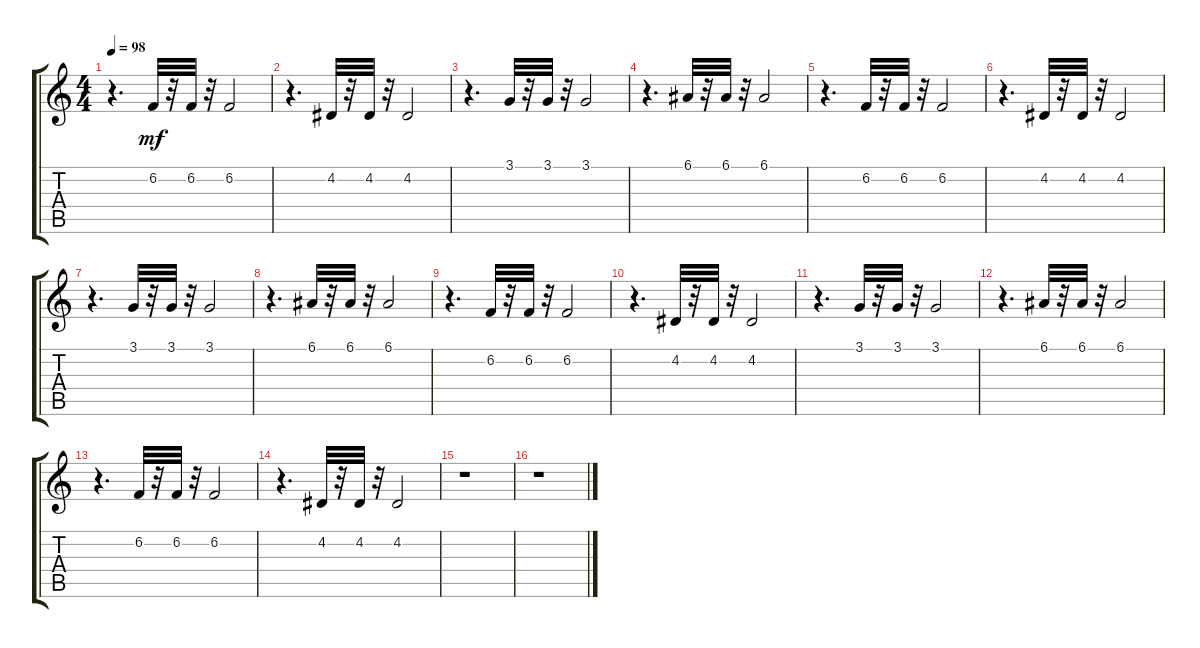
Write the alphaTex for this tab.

\track "" {instrument stringensemble1}
\staff {score tabs}
\tuning (E4 B3 G3 D3 A2 E2) {hide}
\ts (4 4)
\tempo 98
\clef g2
\ks c
r.4{d dy mf} 6.2.32 r.32 6.2.32 r.32 6.2.2 |
r.4{d} 4.2.32 r.32 4.2.32 r.32 4.2.2 |
r.4{d} 3.1.32 r.32 3.1.32 r.32 3.1.2 |
r.4{d} 6.1.32 r.32 6.1.32 r.32 6.1.2 |
r.4{d} 6.2.32 r.32 6.2.32 r.32 6.2.2 |
r.4{d} 4.2.32 r.32 4.2.32 r.32 4.2.2 |
r.4{d} 3.1.32 r.32 3.1.32 r.32 3.1.2 |
r.4{d} 6.1.32 r.32 6.1.32 r.32 6.1.2 |
r.4{d} 6.2.32 r.32 6.2.32 r.32 6.2.2 |
r.4{d} 4.2.32 r.32 4.2.32 r.32 4.2.2 |
r.4{d} 3.1.32 r.32 3.1.32 r.32 3.1.2 |
r.4{d} 6.1.32 r.32 6.1.32 r.32 6.1.2 |
r.4{d} 6.2.32 r.32 6.2.32 r.32 6.2.2 |
r.4{d} 4.2.32 r.32 4.2.32 r.32 4.2.2 |
r.1 |
r.1
